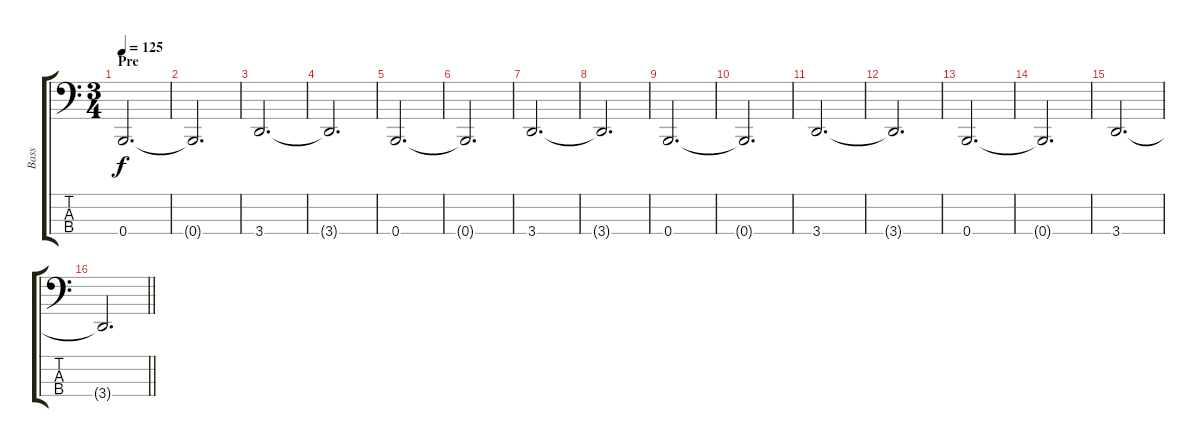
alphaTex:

\track ("Bass" "Bass") {instrument electricbasspick}
\staff {score tabs}
\tuning (D2 A1 E1 B0) {hide}
\ts (3 4)
\section ("" "Pre")
\tempo 125
\clef f4
\ks c
0.4.2{d dy f} |
0.4{t}.2{d} |
3.4.2{d} |
3.4{t}.2{d} |
0.4.2{d} |
0.4{t}.2{d} |
3.4.2{d} |
3.4{t}.2{d} |
0.4.2{d} |
0.4{t}.2{d} |
3.4.2{d} |
3.4{t}.2{d} |
0.4.2{d} |
0.4{t}.2{d} |
3.4.2{d} |
\barLineRight lightlight
3.4{t}.2{d}
